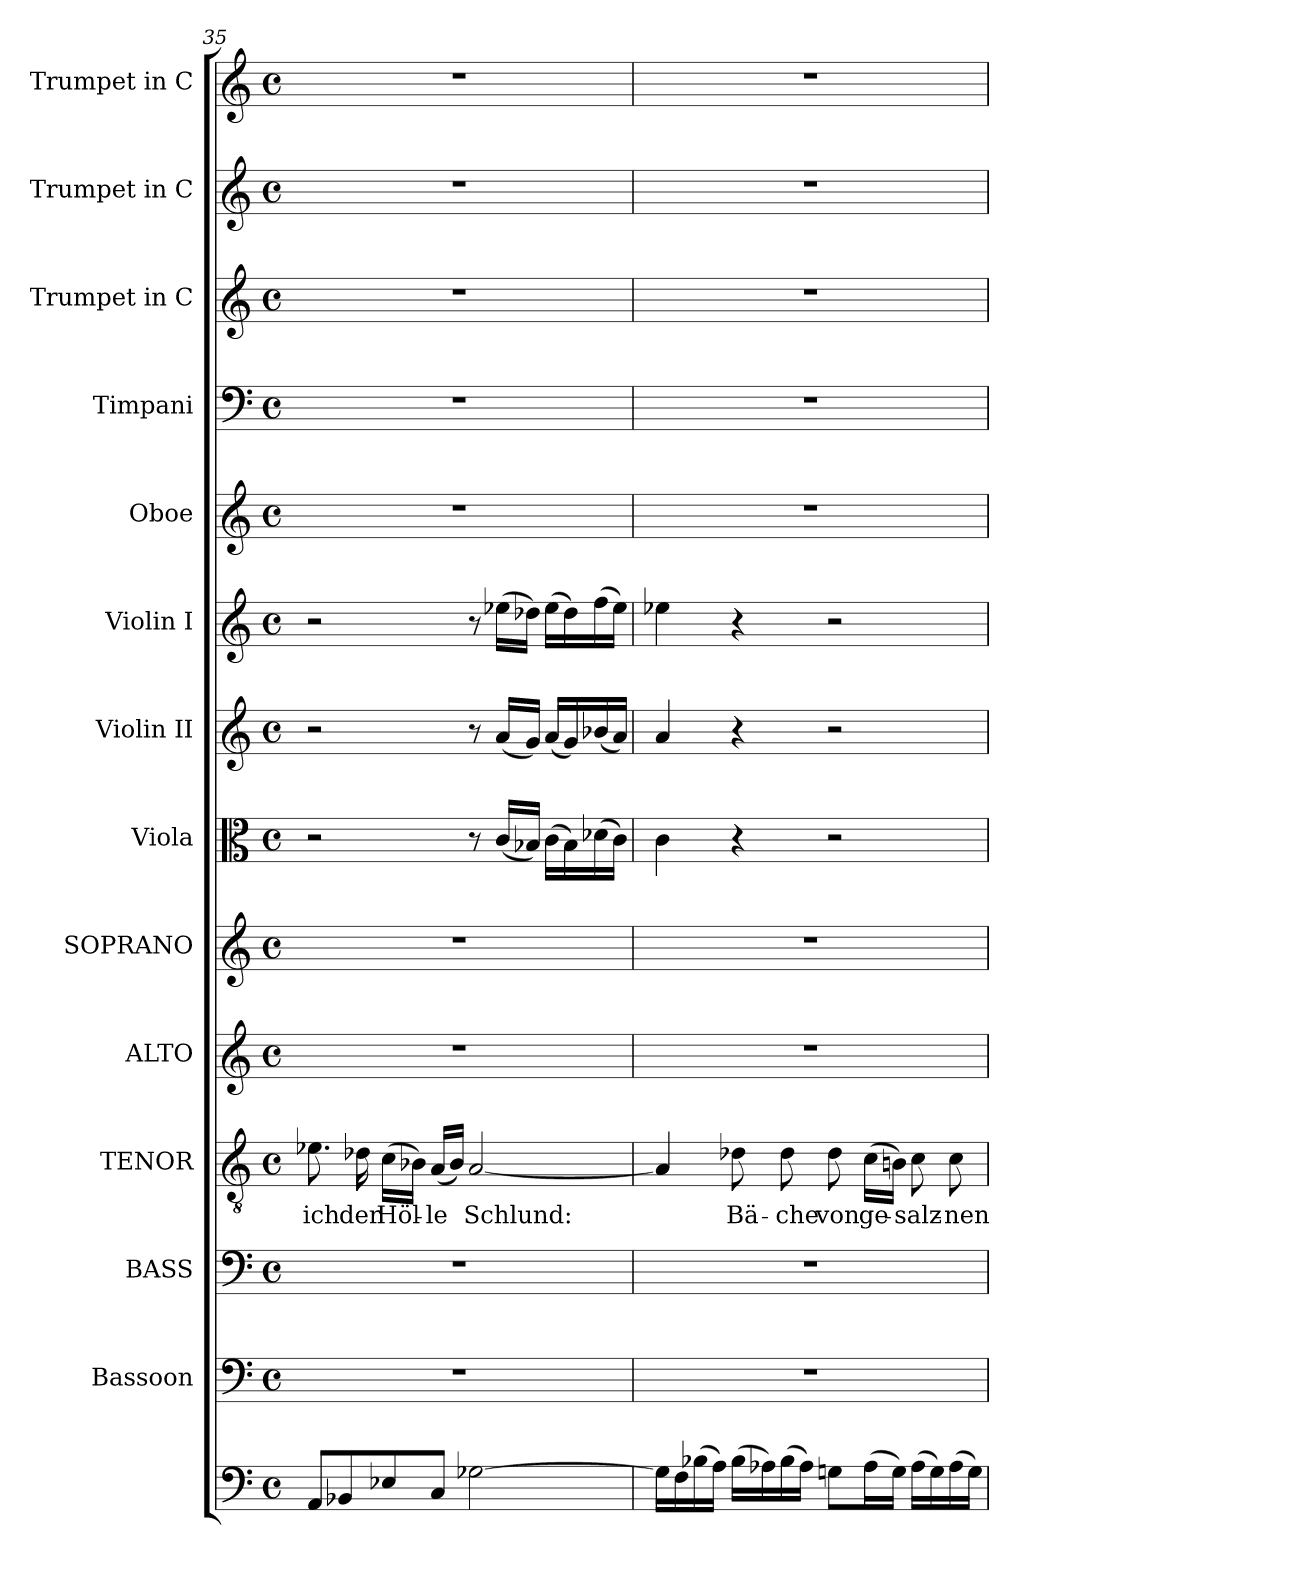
**kern	**kern	**kern	**kern	**text	**kern	**kern	**kern	**kern	**kern	**kern	**kern	**kern	**kern	**kern
*part14	*part13	*part12	*part11	*part11	*part10	*part9	*part8	*part7	*part6	*part5	*part4	*part3	*part2	*part1
*staff14	*staff13	*staff12	*staff11	*staff11	*staff10	*staff9	*staff8	*staff7	*staff6	*staff5	*staff4	*staff3	*staff2	*staff1
*	*I"Bassoon	*I"BASS	*I"TENOR	*	*I"ALTO	*I"SOPRANO	*I"Viola	*I"Violin II	*I"Violin I	*I"Oboe	*I"Timpani	*I"Trumpet in C	*I"Trumpet in C	*I"Trumpet in C
*	*	*	*	*	*I'Alto	*I'Soprano	*I'Viola	*I'Violin II	*I'Violin I	*I'Oboe	*I'Timp.	*	*	*
*clefF4	*clefF4	*clefF4	*clefGv2	*	*clefG2	*clefG2	*clefC3	*clefG2	*clefG2	*clefG2	*clefF4	*clefG2	*clefG2	*clefG2
*	*	*	*ITrd7c12	*	*	*	*	*	*	*	*	*	*	*
*k[]	*k[]	*k[]	*k[]	*	*k[]	*k[]	*k[]	*k[]	*k[]	*k[]	*k[]	*k[]	*k[]	*k[]
*C:	*C:	*C:	*C:	*	*C:	*C:	*C:	*C:	*C:	*C:	*C:	*C:	*C:	*C:
*M4/4	*M4/4	*M4/4	*M4/4	*	*M4/4	*M4/4	*M4/4	*M4/4	*M4/4	*M4/4	*M4/4	*M4/4	*M4/4	*M4/4
*met(c)	*met(c)	*met(c)	*met(c)	*	*met(c)	*met(c)	*met(c)	*met(c)	*met(c)	*met(c)	*met(c)	*met(c)	*met(c)	*met(c)
=35	=35	=35	=35	=35	=35	=35	=35	=35	=35	=35	=35	=35	=35	=35
!	!	!	!	!LO:LY:b:color=#000000	!	!	!	!	!	!	!	!	!	!
8AAi/L	1r	1r	8.E-i\	ich	1r	1r	2r	2r	2r	1r	1r	1r	1r	1r
8BB-i/	.	.	.	.	.	.	.	.	.	.	.	.	.	.
!	!	!	!	!LO:LY:b:color=#000000	!	!	!	!	!	!	!	!	!	!
.	.	.	16D-Xi\	der	.	.	.	.	.	.	.	.	.	.
!	!	!	!	!LO:LY:b:color=#000000	!	!	!	!	!	!	!	!	!	!
8E-i/	.	.	(16Ci\LL	Höl-	.	.	.	.	.	.	.	.	.	.
.	.	.	16BB-i\JJ)	.	.	.	.	.	.	.	.	.	.	.
!	!	!	!	!LO:LY:b:color=#000000	!	!	!	!	!	!	!	!	!	!
8Ci/J	.	.	(16AAi/LL	-le	.	.	.	.	.	.	.	.	.	.
.	.	.	16BB-i/JJ)	.	.	.	.	.	.	.	.	.	.	.
!	!	!	!	!LO:LY:b:color=#000000	!	!	!	!	!	!	!	!	!	!
[2G-Xi\	.	.	[2AAi/	Schlund:	.	.	8r	8r	8r	.	.	.	.	.
.	.	.	.	.	.	.	(16ci/LL	(16ai/LL	(16ee-i\LL	.	.	.	.	.
.	.	.	.	.	.	.	16B-i/JJ)	16gi/JJ)	16dd-Xi\JJ)	.	.	.	.	.
.	.	.	.	.	.	.	(16ci\LL	(16ai/LL	(16ee-i\LL	.	.	.	.	.
.	.	.	.	.	.	.	16B-i\)	16gi/)	16dd-i\)	.	.	.	.	.
.	.	.	.	.	.	.	(16d-Xi\	(16b-i/	(16ffi\	.	.	.	.	.
.	.	.	.	.	.	.	16ci\JJ)	16ai/JJ)	16ee-i\JJ)	.	.	.	.	.
!!LO:LB:g=z
=36	=36	=36	=36	=36	=36	=36	=36	=36	=36	=36	=36	=36	=36	=36
16G-i\LL]	1r	1r	4AAi/]	.	1r	1r	4ci\	4ai/	4ee-i\	1r	1r	1r	1r	1r
16Fi\	.	.	.	.	.	.	.	.	.	.	.	.	.	.
(16B-i\	.	.	.	.	.	.	.	.	.	.	.	.	.	.
16Ai\JJ)	.	.	.	.	.	.	.	.	.	.	.	.	.	.
!	!	!	!	!LO:LY:b:color=#000000	!	!	!	!	!	!	!	!	!	!
(16B-i\LL	.	.	8D-Xi\	Bä-	.	.	4r	4r	4r	.	.	.	.	.
16A-Xi\)	.	.	.	.	.	.	.	.	.	.	.	.	.	.
!	!	!	!	!LO:LY:b:color=#000000	!	!	!	!	!	!	!	!	!	!
(16B-i\	.	.	8D-i\	-che	.	.	.	.	.	.	.	.	.	.
16A-i\JJ)	.	.	.	.	.	.	.	.	.	.	.	.	.	.
!	!	!	!	!LO:LY:b:color=#000000	!	!	!	!	!	!	!	!	!	!
8Gni\L	.	.	8D-i\	von	.	.	2r	2r	2r	.	.	.	.	.
!	!	!	!	!LO:LY:b:color=#000000	!	!	!	!	!	!	!	!	!	!
(16A-i\L	.	.	(16Ci\LL	ge-	.	.	.	.	.	.	.	.	.	.
16Gi\JJ)	.	.	16BBni\JJ)	.	.	.	.	.	.	.	.	.	.	.
!	!	!	!	!LO:LY:b:color=#000000	!	!	!	!	!	!	!	!	!	!
(16A-i\LL	.	.	8Ci\	-salz-	.	.	.	.	.	.	.	.	.	.
16Gi\)	.	.	.	.	.	.	.	.	.	.	.	.	.	.
!	!	!	!	!LO:LY:b:color=#000000	!	!	!	!	!	!	!	!	!	!
(16A-i\	.	.	8Ci\	-nen	.	.	.	.	.	.	.	.	.	.
16Gi\JJ)	.	.	.	.	.	.	.	.	.	.	.	.	.	.
=	=	=	=	=	=	=	=	=	=	=	=	=	=	=
*-	*-	*-	*-	*-	*-	*-	*-	*-	*-	*-	*-	*-	*-	*-
